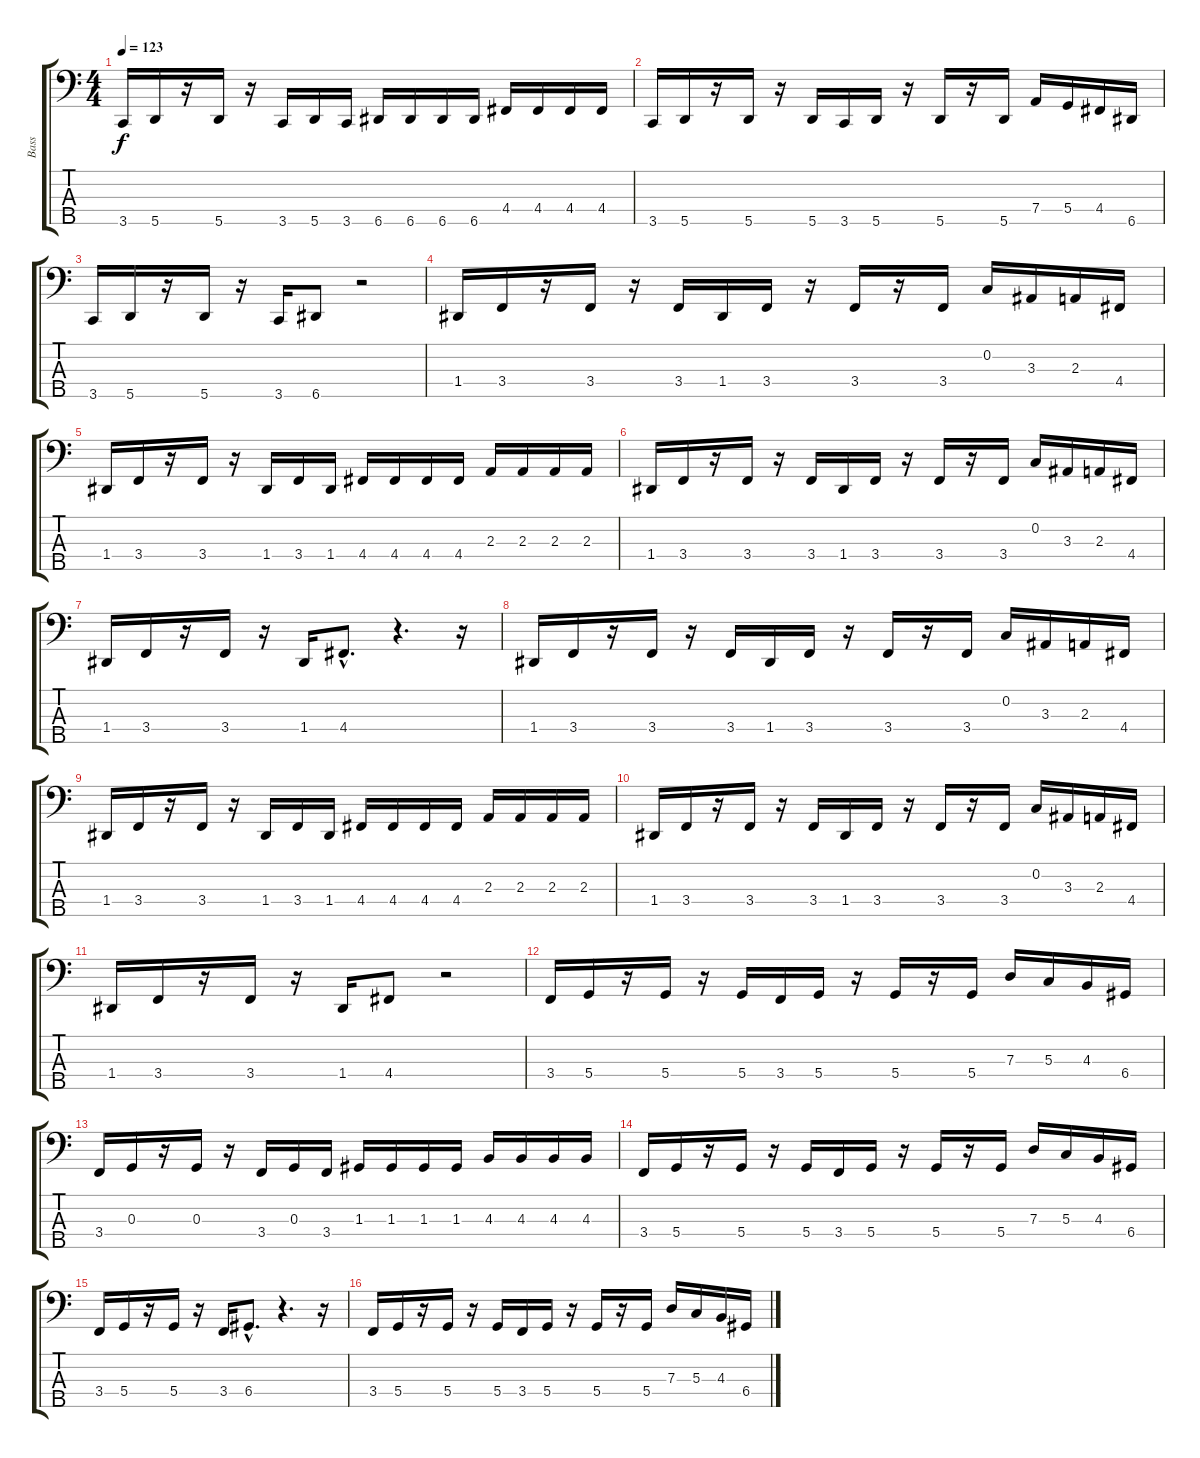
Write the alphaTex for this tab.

\track ("Bass" "Bass") {instrument electricbassfinger}
\staff {score tabs}
\tuning (F2 C2 G1 D1 A0) {hide}
\ts (4 4)
\tempo 123
\clef f4
\ks c
3.5.16{dy f} 5.5.16 r.16 5.5.16 r.16 3.5.16 5.5.16 3.5.16 6.5.16 6.5.16 6.5.16 6.5.16 4.4.16 4.4.16 4.4.16 4.4.16 |
3.5.16 5.5.16 r.16 5.5.16 r.16 5.5.16 3.5.16 5.5.16 r.16 5.5.16 r.16 5.5.16 7.4.16 5.4.16 4.4.16 6.5.16 |
3.5.16 5.5.16 r.16 5.5.16 r.16 3.5.16 6.5.8 r.2 |
1.4.16 3.4.16 r.16 3.4.16 r.16 3.4.16 1.4.16 3.4.16 r.16 3.4.16 r.16 3.4.16 0.2.16 3.3.16 2.3.16 4.4.16 |
1.4.16 3.4.16 r.16 3.4.16 r.16 1.4.16 3.4.16 1.4.16 4.4.16 4.4.16 4.4.16 4.4.16 2.3.16 2.3.16 2.3.16 2.3.16 |
1.4.16 3.4.16 r.16 3.4.16 r.16 3.4.16 1.4.16 3.4.16 r.16 3.4.16 r.16 3.4.16 0.2.16 3.3.16 2.3.16 4.4.16 |
1.4.16 3.4.16 r.16 3.4.16 r.16 1.4.16 4.4{hac}.8{d} r.4{d} r.16 |
1.4.16 3.4.16 r.16 3.4.16 r.16 3.4.16 1.4.16 3.4.16 r.16 3.4.16 r.16 3.4.16 0.2.16 3.3.16 2.3.16 4.4.16 |
1.4.16 3.4.16 r.16 3.4.16 r.16 1.4.16 3.4.16 1.4.16 4.4.16 4.4.16 4.4.16 4.4.16 2.3.16 2.3.16 2.3.16 2.3.16 |
1.4.16 3.4.16 r.16 3.4.16 r.16 3.4.16 1.4.16 3.4.16 r.16 3.4.16 r.16 3.4.16 0.2.16 3.3.16 2.3.16 4.4.16 |
1.4.16 3.4.16 r.16 3.4.16 r.16 1.4.16 4.4.8 r.2 |
3.4.16 5.4.16 r.16 5.4.16 r.16 5.4.16 3.4.16 5.4.16 r.16 5.4.16 r.16 5.4.16 7.3.16 5.3.16 4.3.16 6.4.16 |
3.4.16 0.3.16 r.16 0.3.16 r.16 3.4.16 0.3.16 3.4.16 1.3.16 1.3.16 1.3.16 1.3.16 4.3.16 4.3.16 4.3.16 4.3.16 |
3.4.16 5.4.16 r.16 5.4.16 r.16 5.4.16 3.4.16 5.4.16 r.16 5.4.16 r.16 5.4.16 7.3.16 5.3.16 4.3.16 6.4.16 |
3.4.16 5.4.16 r.16 5.4.16 r.16 3.4.16 6.4{hac}.8{d} r.4{d} r.16 |
3.4.16 5.4.16 r.16 5.4.16 r.16 5.4.16 3.4.16 5.4.16 r.16 5.4.16 r.16 5.4.16 7.3.16 5.3.16 4.3.16 6.4.16
